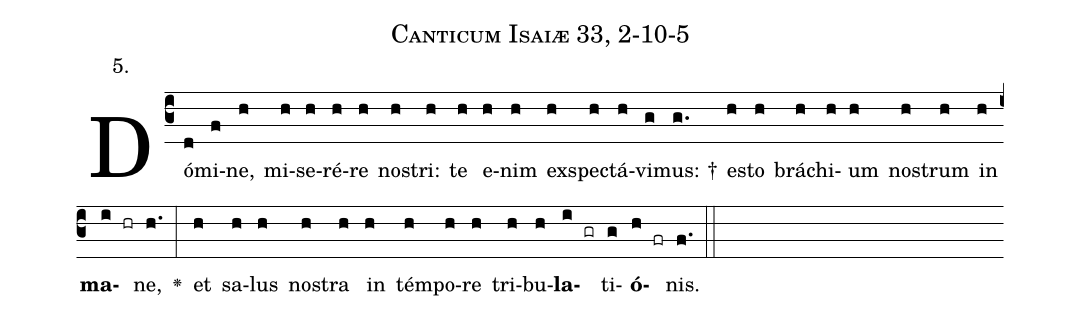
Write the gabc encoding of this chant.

name: Canticum Isaiæ 33, 2-10-5;
annotation: 5.;
%%
(c3)Dó(d)mi(f)ne,(h) mi(h)se(h)ré(h)re(h) no(h)stri:(h) te(h) e(h)nim(h) ex(h)spe(h)ctá(h)vi(g)mus: †(g.) e(h)sto(h) brá(h)chi(h)um(h) no(h)strum(h) in(h) <b>ma</b>(i hr)ne,(h.) <v>\greheightstar</v>(:) et(h) sa(h)lus(h) no(h)stra(h) in(h) tém(h)po(h)re(h) tri(h)bu(h)<b>la</b>(i gr)ti(g)<b>ó</b>(h fr)nis.(f.) (::)


%E(h) u(h) o(i) u(g) a(h) e.(f.) (::)
